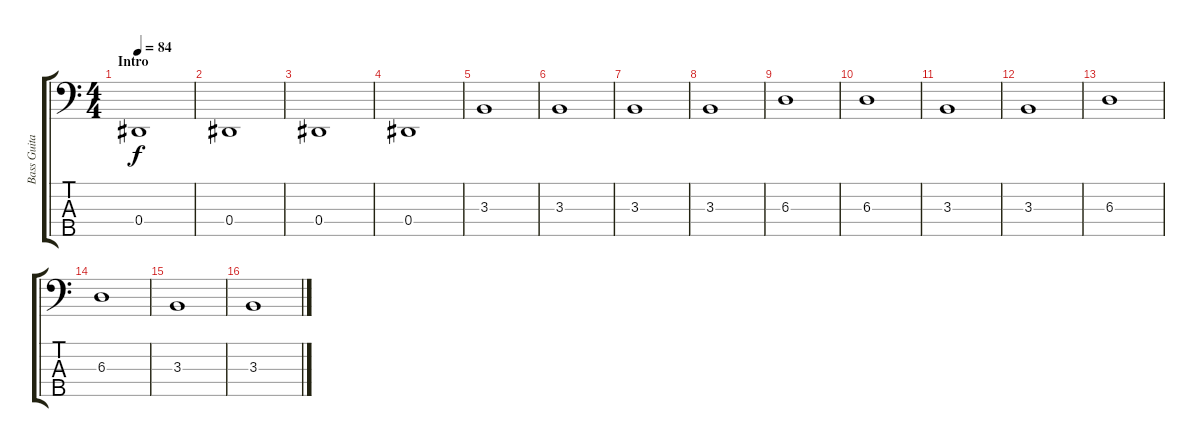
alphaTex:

\track ("Bass Guitar" "Bass Guita") {instrument electricbassfinger}
\staff {score tabs}
\tuning (Gb2 Db2 Ab1 Eb1 Bb0) {hide}
\ts (4 4)
\section ("" "Intro")
\tempo 84
\clef f4
\ks c
0.4.1{dy f instrument electricbassfinger} |
0.4.1 |
0.4.1 |
0.4.1 |
3.3.1 |
3.3.1 |
3.3.1 |
3.3.1 |
6.3.1 |
6.3.1 |
3.3.1 |
3.3.1 |
6.3.1 |
6.3.1 |
3.3.1 |
3.3.1
